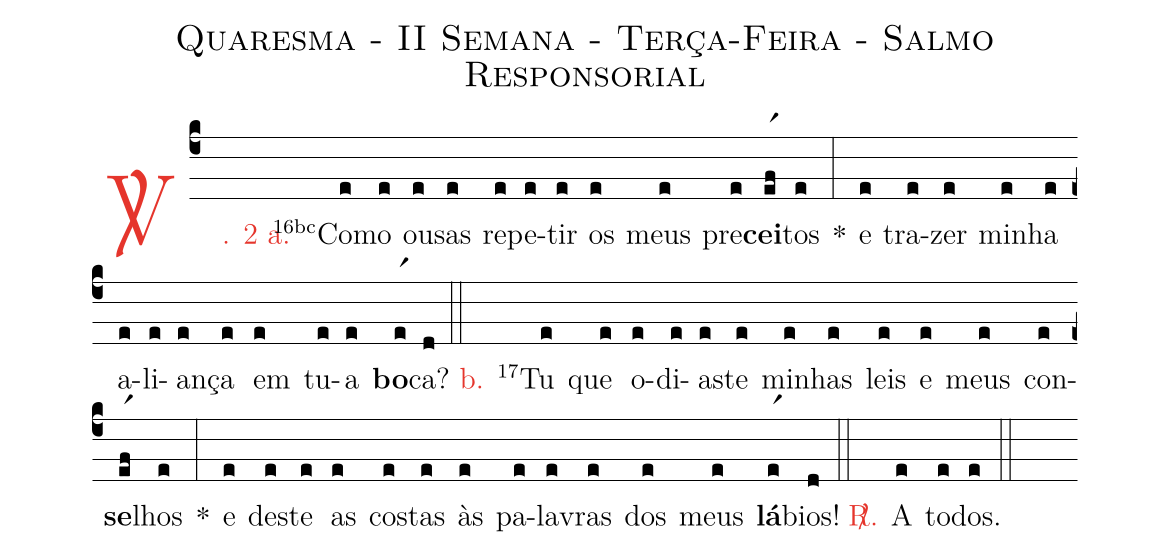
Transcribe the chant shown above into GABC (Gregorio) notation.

name: Quaresma - II Semana - Terça-Feira - Salmo Responsorial;
%%
(c4)

<c><sp>V/</sp>. 2 a.</c>() <v>\VSup{16bc}</v>Co(e)mo(e) ou(e)sas(e) re(e)pe(e)tir(e) os(e) meus(e) pre(e)<b>cei</b>(er1f)tos(e) *(:)
e(e) tra(e)zer(e) mi(e)nha(e) a(e)li(e)an(e)ça(e) em(e) tu(e)a(e) <b>bo</b>(er1)ca?(d)

(::)

<nlba><c>b.</c>() <v>\VSup{17}</v>Tu</nlba>(e) que(e) o(e)di(e)as(e)te(e) mi(e)nhas(e) leis(e) e(e) meus(e) con(e)<b>se</b>(er1f)lhos(e) *(:)
e(e) des(e)te(e) as(e) cos(e)tas(e) às(e) pa(e)la(e)vras(e) dos(e) meus(e) <b>lá</b>(er1)bios!(d)

(::)

<nlba><c><sp>R/</sp>.</c>() A</nlba>(e) to(e)dos.(e)

(::)
